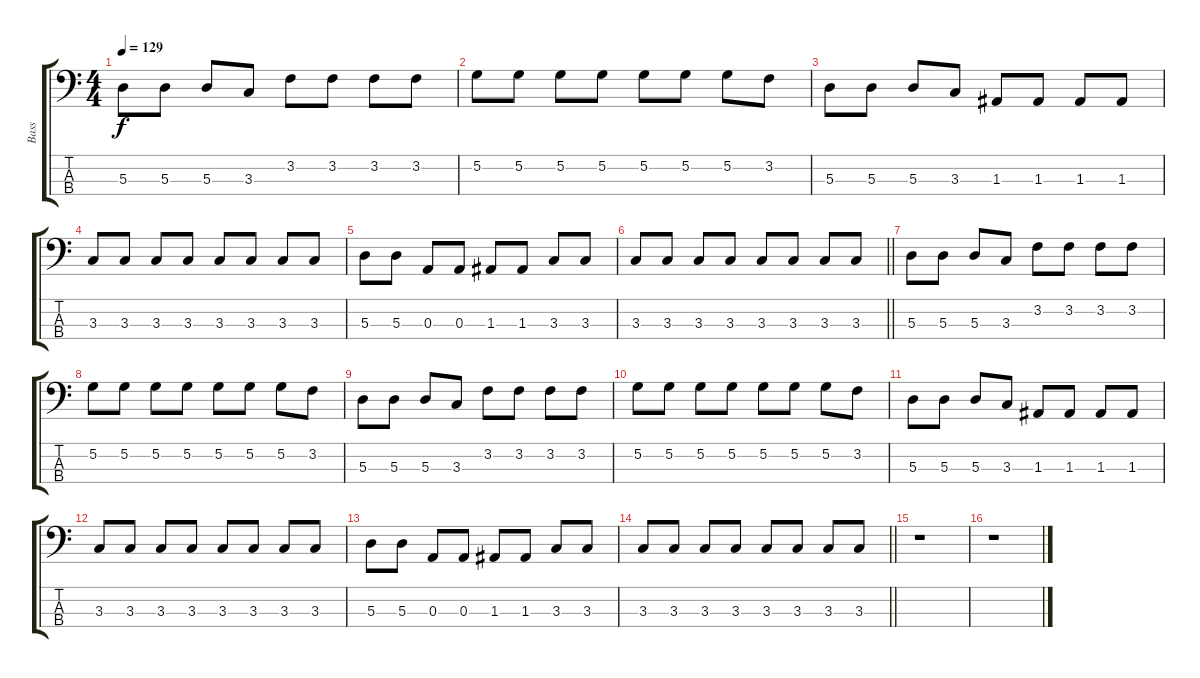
\track ("Bass" "Bass") {instrument electricbassfinger}
\staff {score tabs}
\tuning (G2 D2 A1 E1) {hide}
\ts (4 4)
\tempo 129
\clef f4
\ks c
5.3.8{dy f} 5.3.8 5.3.8 3.3.8 3.2.8 3.2.8 3.2.8 3.2.8 |
5.2.8 5.2.8 5.2.8 5.2.8 5.2.8 5.2.8 5.2.8 3.2.8 |
5.3.8 5.3.8 5.3.8 3.3.8 1.3.8 1.3.8 1.3.8 1.3.8 |
3.3.8 3.3.8 3.3.8 3.3.8 3.3.8 3.3.8 3.3.8 3.3.8 |
5.3.8 5.3.8 0.3.8 0.3.8 1.3.8 1.3.8 3.3.8 3.3.8 |
\barLineRight lightlight
3.3.8 3.3.8 3.3.8 3.3.8 3.3.8 3.3.8 3.3.8 3.3.8 |
5.3.8 5.3.8 5.3.8 3.3.8 3.2.8 3.2.8 3.2.8 3.2.8 |
5.2.8 5.2.8 5.2.8 5.2.8 5.2.8 5.2.8 5.2.8 3.2.8 |
5.3.8 5.3.8 5.3.8 3.3.8 3.2.8 3.2.8 3.2.8 3.2.8 |
5.2.8 5.2.8 5.2.8 5.2.8 5.2.8 5.2.8 5.2.8 3.2.8 |
5.3.8 5.3.8 5.3.8 3.3.8 1.3.8 1.3.8 1.3.8 1.3.8 |
3.3.8 3.3.8 3.3.8 3.3.8 3.3.8 3.3.8 3.3.8 3.3.8 |
5.3.8 5.3.8 0.3.8 0.3.8 1.3.8 1.3.8 3.3.8 3.3.8 |
\barLineRight lightlight
3.3.8 3.3.8 3.3.8 3.3.8 3.3.8 3.3.8 3.3.8 3.3.8 |
r.1 |
r.1
